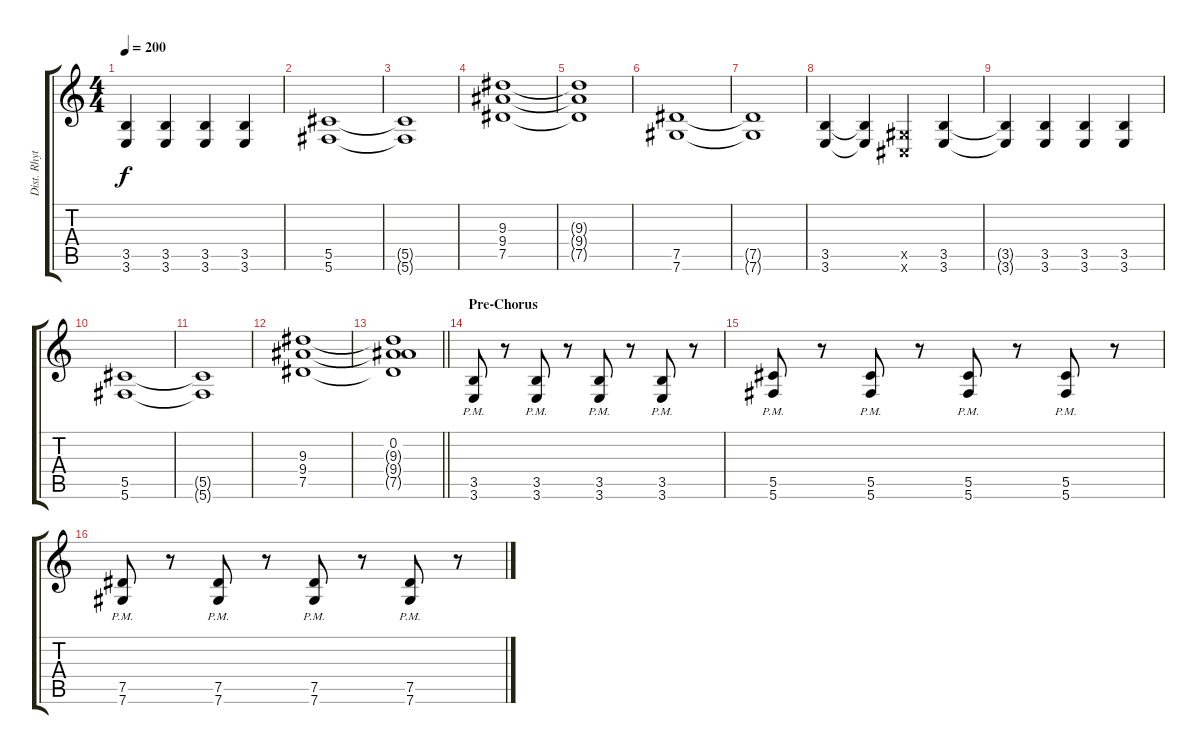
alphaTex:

\track ("Dist. Rhytm Guitar [R]" "Dist. Rhyt") {instrument distortionguitar}
\staff {score tabs}
\tuning (Eb4 Bb3 Gb3 Db3 Ab2 Db2) {hide}
\ts (4 4)
\tempo 200
\clef g2
\ks c
(3.5{t} 3.6{t}).4{dy f} (3.5 3.6).4 (3.5 3.6).4 (3.5 3.6).4 |
(5.5 5.6).1 |
(5.5{t} 5.6{t}).1 |
(9.3 9.4 7.5).1 |
(9.3{t} 9.4{t} 7.5{t}).1 |
(7.5 7.6).1 |
(7.5{t} 7.6{t}).1 |
(3.5 3.6).4 (3.5{t} 3.6{t}).4 (0.5{x} 0.6{x}).4 (3.5 3.6).4 |
(3.5{t} 3.6{t}).4 (3.5 3.6).4 (3.5 3.6).4 (3.5 3.6).4 |
(5.5 5.6).1 |
(5.5{t} 5.6{t}).1 |
(9.3 9.4 7.5).1 |
\barLineRight lightlight
(0.2 9.3{t} 9.4{t} 7.5{t}).1 |
\section ("" "Pre-Chorus")
(3.5{pm} 3.6{pm}).8 r.8 (3.5{pm} 3.6{pm}).8 r.8 (3.5{pm} 3.6{pm}).8 r.8 (3.5{pm} 3.6{pm}).8 r.8 |
(5.5{pm} 5.6{pm}).8 r.8 (5.5{pm} 5.6{pm}).8 r.8 (5.5{pm} 5.6{pm}).8 r.8 (5.5{pm} 5.6{pm}).8 r.8 |
(7.5{pm} 7.6{pm}).8 r.8 (7.5{pm} 7.6{pm}).8 r.8 (7.5{pm} 7.6{pm}).8 r.8 (7.5{pm} 7.6{pm}).8 r.8
